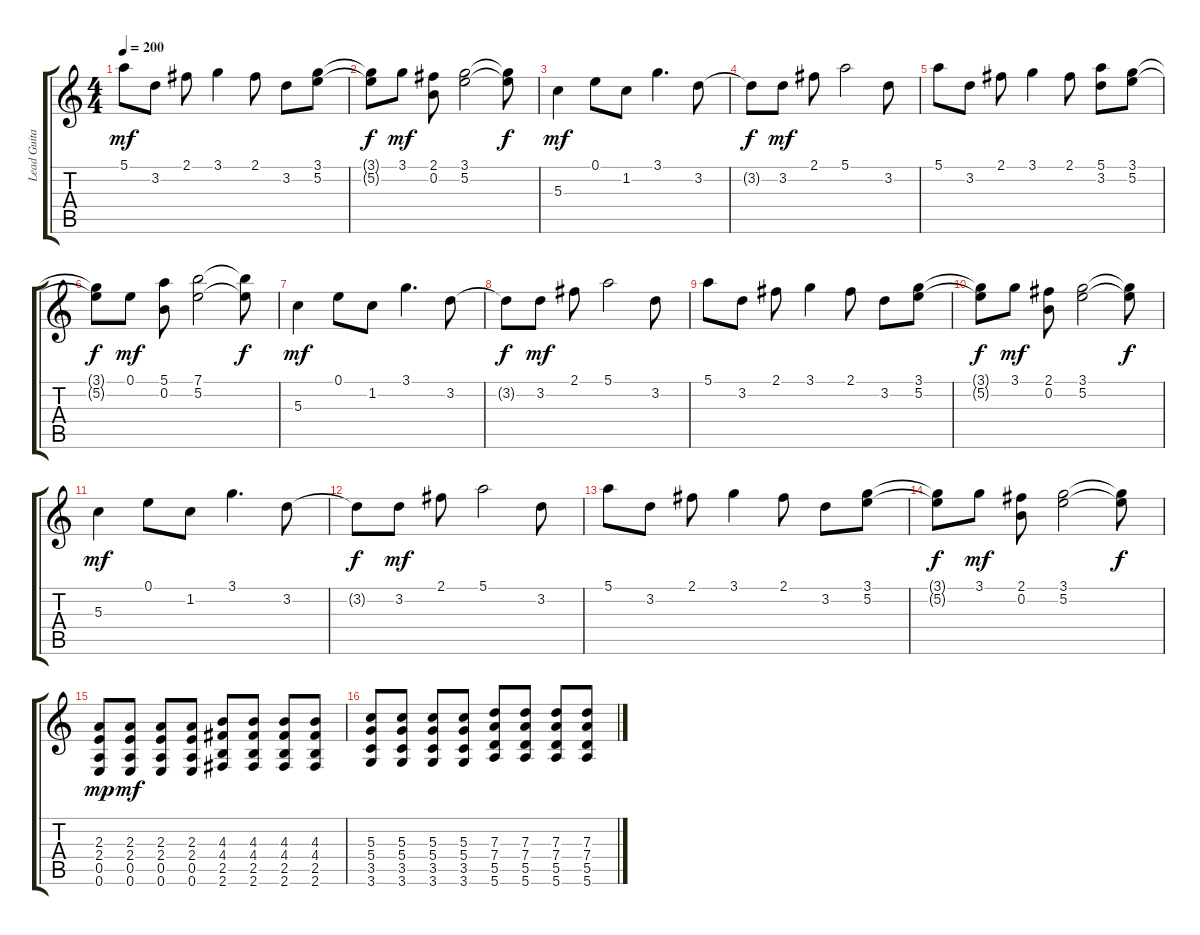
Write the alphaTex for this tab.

\track ("Lead Guitar" "Lead Guita") {instrument overdrivenguitar}
\staff {score tabs}
\tuning (E4 B3 G3 D3 A2 E2) {hide}
\ts (4 4)
\tempo 200
\clef g2
\ks c
5.1.8{dy mf} 3.2.8 2.1.8 3.1.4 2.1.8 3.2.8 (3.1 5.2).8 |
(3.1{t} 5.2{t}).8{dy f} 3.1.8{dy mf} (2.1 0.2).8 (3.1 5.2).2 (3.1{t} 5.2{t}).8{dy f} |
5.3.4{dy mf} 0.1.8 1.2.8 3.1.4{d} 3.2.8 |
3.2{t}.8{dy f} 3.2.8{dy mf} 2.1.8 5.1.2 3.2.8 |
5.1.8 3.2.8 2.1.8 3.1.4 2.1.8 (5.1 3.2).8 (3.1 5.2).8 |
(3.1{t} 5.2{t}).8{dy f} 0.1.8{dy mf} (5.1 0.2).8 (7.1 5.2).2 (7.1{t} 5.2{t}).8{dy f} |
5.3.4{dy mf} 0.1.8 1.2.8 3.1.4{d} 3.2.8 |
3.2{t}.8{dy f} 3.2.8{dy mf} 2.1.8 5.1.2 3.2.8 |
5.1.8 3.2.8 2.1.8 3.1.4 2.1.8 3.2.8 (3.1 5.2).8 |
(3.1{t} 5.2{t}).8{dy f} 3.1.8{dy mf} (2.1 0.2).8 (3.1 5.2).2 (3.1{t} 5.2{t}).8{dy f} |
5.3.4{dy mf} 0.1.8 1.2.8 3.1.4{d} 3.2.8 |
3.2{t}.8{dy f} 3.2.8{dy mf} 2.1.8 5.1.2 3.2.8 |
5.1.8 3.2.8 2.1.8 3.1.4 2.1.8 3.2.8 (3.1 5.2).8 |
(3.1{t} 5.2{t}).8{dy f} 3.1.8{dy mf} (2.1 0.2).8 (3.1 5.2).2 (3.1{t} 5.2{t}).8{dy f} |
(2.3 2.4 0.5 0.6).8{dy mp} (2.3 2.4 0.5 0.6).8{dy mf} (2.3 2.4 0.5 0.6).8 (2.3 2.4 0.5 0.6).8 (4.3 4.4 2.5 2.6).8 (4.3 4.4 2.5 2.6).8 (4.3 4.4 2.5 2.6).8 (4.3 4.4 2.5 2.6).8 |
(5.3 5.4 3.5 3.6).8 (5.3 5.4 3.5 3.6).8 (5.3 5.4 3.5 3.6).8 (5.3 5.4 3.5 3.6).8 (7.3 7.4 5.5 5.6).8 (7.3 7.4 5.5 5.6).8 (7.3 7.4 5.5 5.6).8 (7.3 7.4 5.5 5.6).8
